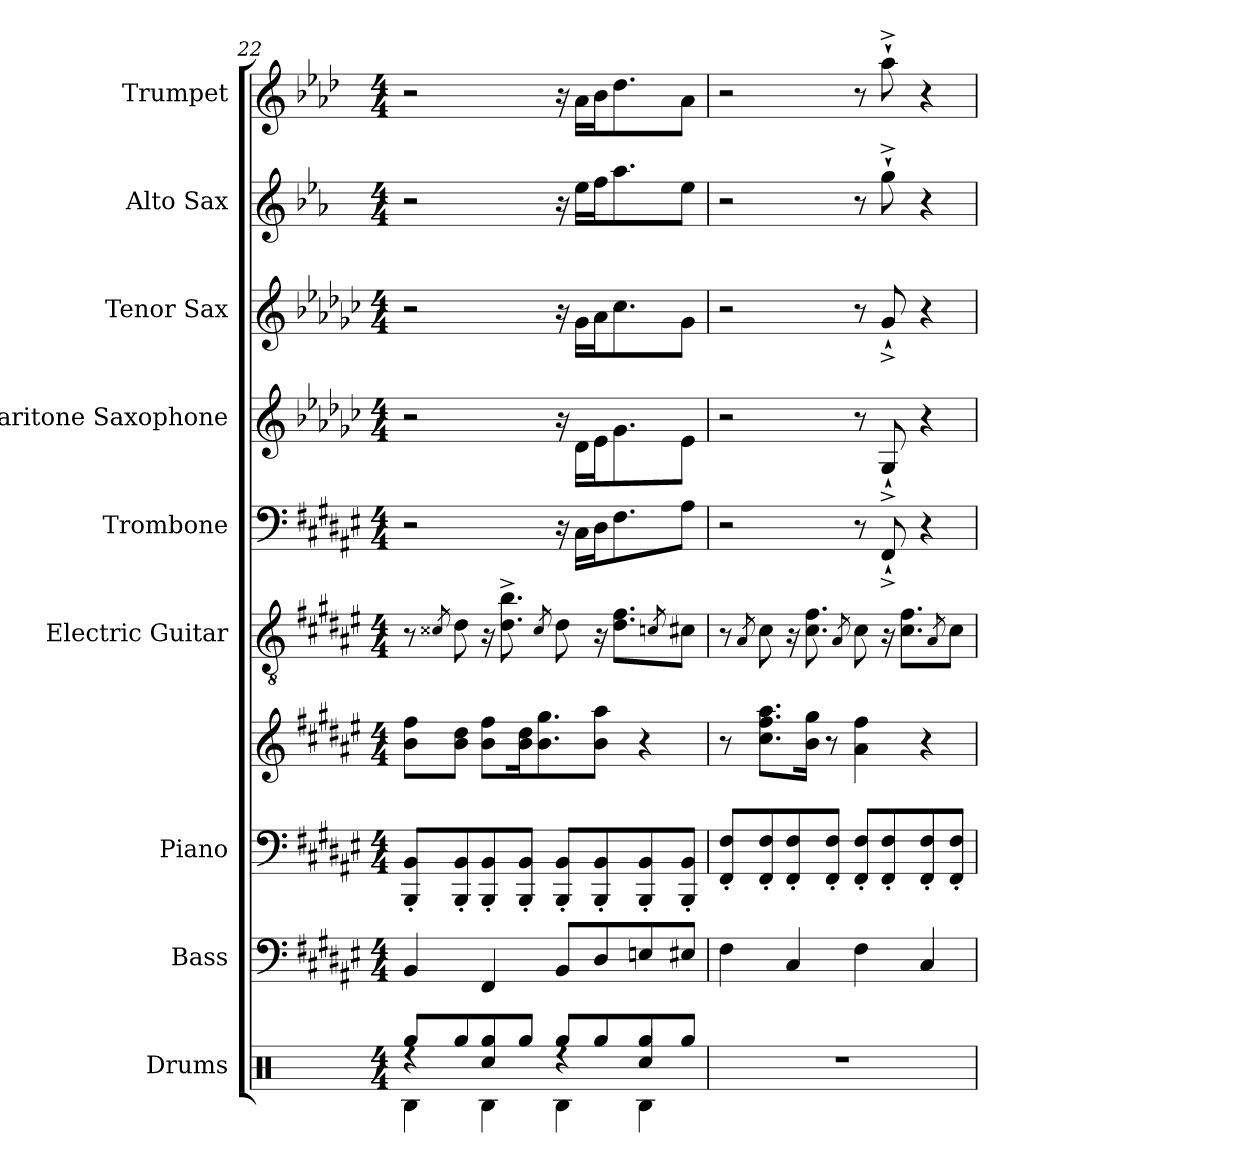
**kern	**kern	**kern	**kern	**kern	**kern	**kern	**kern	**kern	**kern
*part9	*part8	*part7	*part7	*part6	*part5	*part4	*part3	*part2	*part1
*staff10	*staff9	*staff8	*staff7	*staff6	*staff5	*staff4	*staff3	*staff2	*staff1
*I"Drums	*I"Bass	*I"Piano	*	*I"Electric Guitar	*I"Trombone	*I"Baritone Saxophone	*I"Tenor Sax	*I"Alto Sax	*I"Trumpet
*I'Drums	*I'Bass	*I'Piano	*	*I'El. Guit.	*I'Tbn.	*I'Bar. Sax.	*I'Tenor	*I'Alto	*I'Tpt.
*clefX	*clefF4	*clefF4	*clefG2	*clefGv2	*clefF4	*clefG2	*clefG2	*clefG2	*clefG2
*	*ITrd7c12	*	*	*	*	*ITrd12c21	*ITrd8c14	*ITrd5c9	*ITrd1c2
*k[]	*k[f#c#g#d#a#e#]	*k[f#c#g#d#a#e#]	*k[f#c#g#d#a#e#]	*k[f#c#g#d#a#e#]	*k[f#c#g#d#a#e#]	*k[b-e-a-d-g-c-]	*k[b-e-a-d-g-c-]	*k[b-e-a-d-g-c-]	*k[b-e-a-d-g-c-]
*M4/4	*M4/4	*M4/4	*M4/4	*M4/4	*M4/4	*M4/4	*M4/4	*M4/4	*M4/4
=22	=22	=22	=22	=22	=22	=22	=22	=22	=22
*^	*	*	*	*	*	*	*	*	*
*	*^	*	*	*	*	*	*	*	*	*
8Rgg/L	4rdd	4RB\	4BBB/	8BBB/' 8BB/'L	8b\ 8ff#\L	8r	2r	2r	2r	2r	2r
.	.	.	.	.	.	8qc##X/	.	.	.	.	.
8Rgg/	.	.	.	8BBB/' 8BB/'	8b\ 8dd#\J	8d#\	.	.	.	.	.
8Rgg/	4Rcc/	4RB\	4FFF#/	8BBB/' 8BB/'	8b\ 8ff#\L	16r	.	.	.	.	.
.	.	.	.	.	.	8.d#\^ 8.b\^	.	.	.	.	.
8Rgg/J	.	.	.	8BBB/' 8BB/'J	16b\ 16dd#\K	.	.	.	.	.	.
.	.	.	.	.	8.b\ 8.gg#\	.	.	.	.	.	.
.	.	.	.	.	.	8qc##/	.	.	.	.	.
8Rgg/L	4rdd	4RB\	8BBB/L	8BBB/' 8BB/'L	.	8d#\	16r	16r	16r	16r	16r
.	.	.	.	.	.	.	16C#\LL	16D-\LL	16G-\LL	16g-\LL	16g-\LL
8Rgg/	.	.	8DD#/	8BBB/' 8BB/'	8b\ 8aa#\J	16r	16D#\J	16E-\J	16A-\J	16a-\J	16a-\J
.	.	.	.	.	.	8.d#\ 8.f#\L	8.F#\	8.G-\	8.c-\	8.cc-\	8.cc-\
8Rgg/	4Rcc/	4RB\	8EEn/	8BBB/' 8BB/'	4r	.	.	.	.	.	.
.	.	.	.	.	.	8qcn/	.	.	.	.	.
8Rgg/J	.	.	8EE#X/J	8BBB/' 8BB/'J	.	8c#X\J	8A#\J	8E-\J	8G-\J	8g-\J	8g-\J
*v	*v	*v	*	*	*	*	*	*	*	*	*
!!LO:PB:g=z
=23	=23	=23	=23	=23	=23	=23	=23	=23	=23
1r	4FF#\	8FF#/' 8F#/'L	8r	8r	2r	2r	2r	2r	2r
.	.	.	.	8qA#/	.	.	.	.	.
.	.	8FF#/' 8F#/'	8.cc#\ 8.ff#\ 8.aa#\L	8c#\	.	.	.	.	.
.	4CC#/	8FF#/' 8F#/'	.	16r	.	.	.	.	.
.	.	.	16b\ 16gg#\Jk	8.c#\ 8.f#\	.	.	.	.	.
.	.	8FF#/' 8F#/'J	8r	.	.	.	.	.	.
.	.	.	.	8qA#/	.	.	.	.	.
.	4FF#\	8FF#/' 8F#/'L	4a#\ 4ff#\	8c#\	8r	8r	8r	8r	8r
.	.	8FF#/' 8F#/'	.	16r	8FF#^`/	8GG-^`/	8G-^`/	8b-^`\	8gg-^`\
.	.	.	.	8.c#\ 8.f#\L	.	.	.	.	.
.	4CC#/	8FF#/' 8F#/'	4r	.	4r	4r	4r	4r	4r
.	.	.	.	8qA#/	.	.	.	.	.
.	.	8FF#/' 8F#/'J	.	8c#\J	.	.	.	.	.
=	=	=	=	=	=	=	=	=	=
*-	*-	*-	*-	*-	*-	*-	*-	*-	*-
